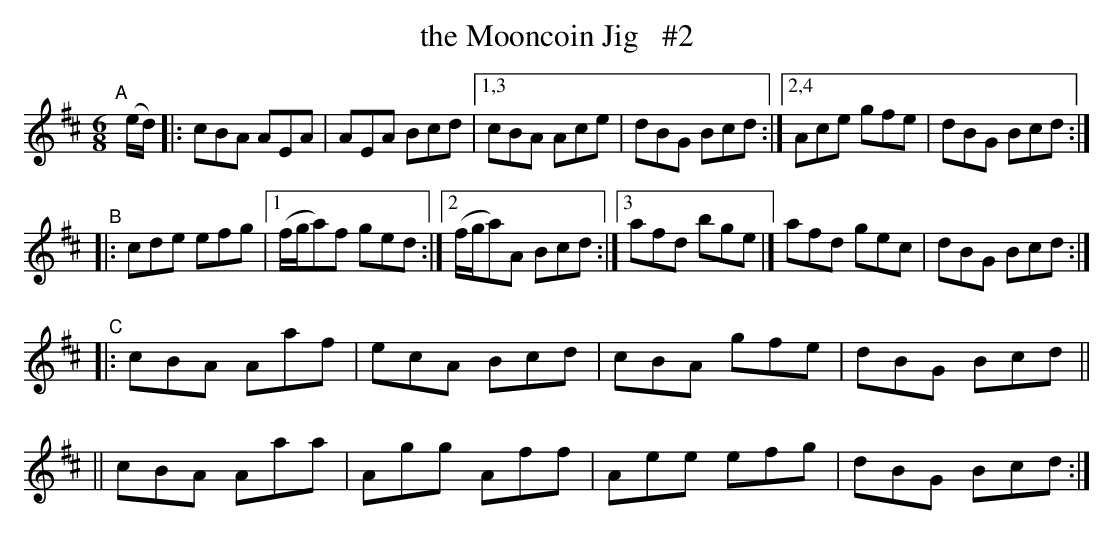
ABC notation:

X:1
T: the Mooncoin Jig   #2
M: 6/8
L: 1/8
K: Amix
"^A"[|] (e/d/) \
|: cBA AEA | AEA Bcd |[1,3 cBA Ace | dBG Bcd \
                    :|[2,4 Ace gfe | dBG Bcd :|
"^B"\
|: cde efg |[1 (f/g/a)f ged :|[2 (f/g/a)A Bcd \
          :|[3 afd bge |] afd gec | dBG Bcd :|
"^C"\
|: cBA Aaf | ecA Bcd | cBA gfe | dBG Bcd ||
|| cBA Aaa | Agg Aff | Aee efg | dBG Bcd :|
